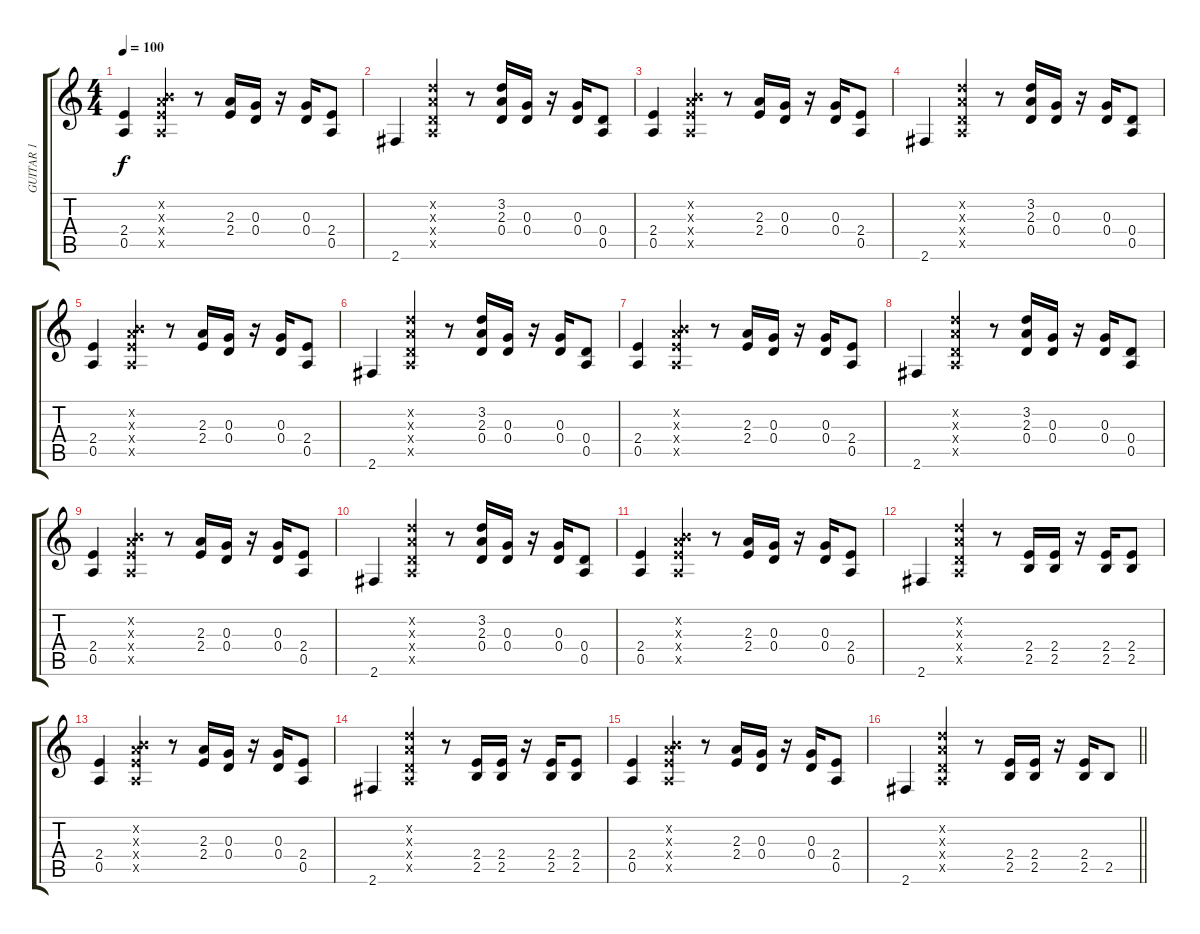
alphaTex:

\track (" GUITAR 1" " GUITAR 1") {instrument electricguitarmuted}
\staff {score tabs}
\tuning (E4 B3 G3 D3 A2 E2) {hide}
\ts (4 4)
\tempo 100
\clef g2
\ks c
(2.4 0.5).4{dy f} (0.2{x} 2.3{x} 2.4{x} 0.5{x}).4 r.8 (2.3 2.4).16 (0.3 0.4).16 r.16 (0.3 0.4).16 (2.4 0.5).8 |
2.6.4 (3.2{x} 2.3{x} 0.4{x} 0.5{x}).4 r.8 (3.2 2.3 0.4).16 (0.3 0.4).16 r.16 (0.3 0.4).16 (0.4 0.5).8 |
(2.4 0.5).4 (0.2{x} 2.3{x} 2.4{x} 0.5{x}).4 r.8 (2.3 2.4).16 (0.3 0.4).16 r.16 (0.3 0.4).16 (2.4 0.5).8 |
2.6.4 (3.2{x} 2.3{x} 0.4{x} 0.5{x}).4 r.8 (3.2 2.3 0.4).16 (0.3 0.4).16 r.16 (0.3 0.4).16 (0.4 0.5).8 |
(2.4 0.5).4 (0.2{x} 2.3{x} 2.4{x} 0.5{x}).4 r.8 (2.3 2.4).16 (0.3 0.4).16 r.16 (0.3 0.4).16 (2.4 0.5).8 |
2.6.4 (3.2{x} 2.3{x} 0.4{x} 0.5{x}).4 r.8 (3.2 2.3 0.4).16 (0.3 0.4).16 r.16 (0.3 0.4).16 (0.4 0.5).8 |
(2.4 0.5).4 (0.2{x} 2.3{x} 2.4{x} 0.5{x}).4 r.8 (2.3 2.4).16 (0.3 0.4).16 r.16 (0.3 0.4).16 (2.4 0.5).8 |
2.6.4 (3.2{x} 2.3{x} 0.4{x} 0.5{x}).4 r.8 (3.2 2.3 0.4).16 (0.3 0.4).16 r.16 (0.3 0.4).16 (0.4 0.5).8 |
(2.4 0.5).4 (0.2{x} 2.3{x} 2.4{x} 0.5{x}).4 r.8 (2.3 2.4).16 (0.3 0.4).16 r.16 (0.3 0.4).16 (2.4 0.5).8 |
2.6.4 (3.2{x} 2.3{x} 0.4{x} 0.5{x}).4 r.8 (3.2 2.3 0.4).16 (0.3 0.4).16 r.16 (0.3 0.4).16 (0.4 0.5).8 |
(2.4 0.5).4 (0.2{x} 2.3{x} 2.4{x} 0.5{x}).4 r.8 (2.3 2.4).16 (0.3 0.4).16 r.16 (0.3 0.4).16 (2.4 0.5).8 |
2.6.4 (3.2{x} 2.3{x} 0.4{x} 0.5{x}).4 r.8 (2.4 2.5).16 (2.4 2.5).16 r.16 (2.4 2.5).16 (2.4 2.5).8 |
(2.4 0.5).4 (0.2{x} 2.3{x} 2.4{x} 0.5{x}).4 r.8 (2.3 2.4).16 (0.3 0.4).16 r.16 (0.3 0.4).16 (2.4 0.5).8 |
2.6.4 (3.2{x} 2.3{x} 0.4{x} 0.5{x}).4 r.8 (2.4 2.5).16 (2.4 2.5).16 r.16 (2.4 2.5).16 (2.4 2.5).8 |
(2.4 0.5).4 (0.2{x} 2.3{x} 2.4{x} 0.5{x}).4 r.8 (2.3 2.4).16 (0.3 0.4).16 r.16 (0.3 0.4).16 (2.4 0.5).8 |
\barLineRight lightlight
2.6.4 (3.2{x} 2.3{x} 0.4{x} 0.5{x}).4 r.8 (2.4 2.5).16 (2.4 2.5).16 r.16 (2.4 2.5).16 2.5.8
